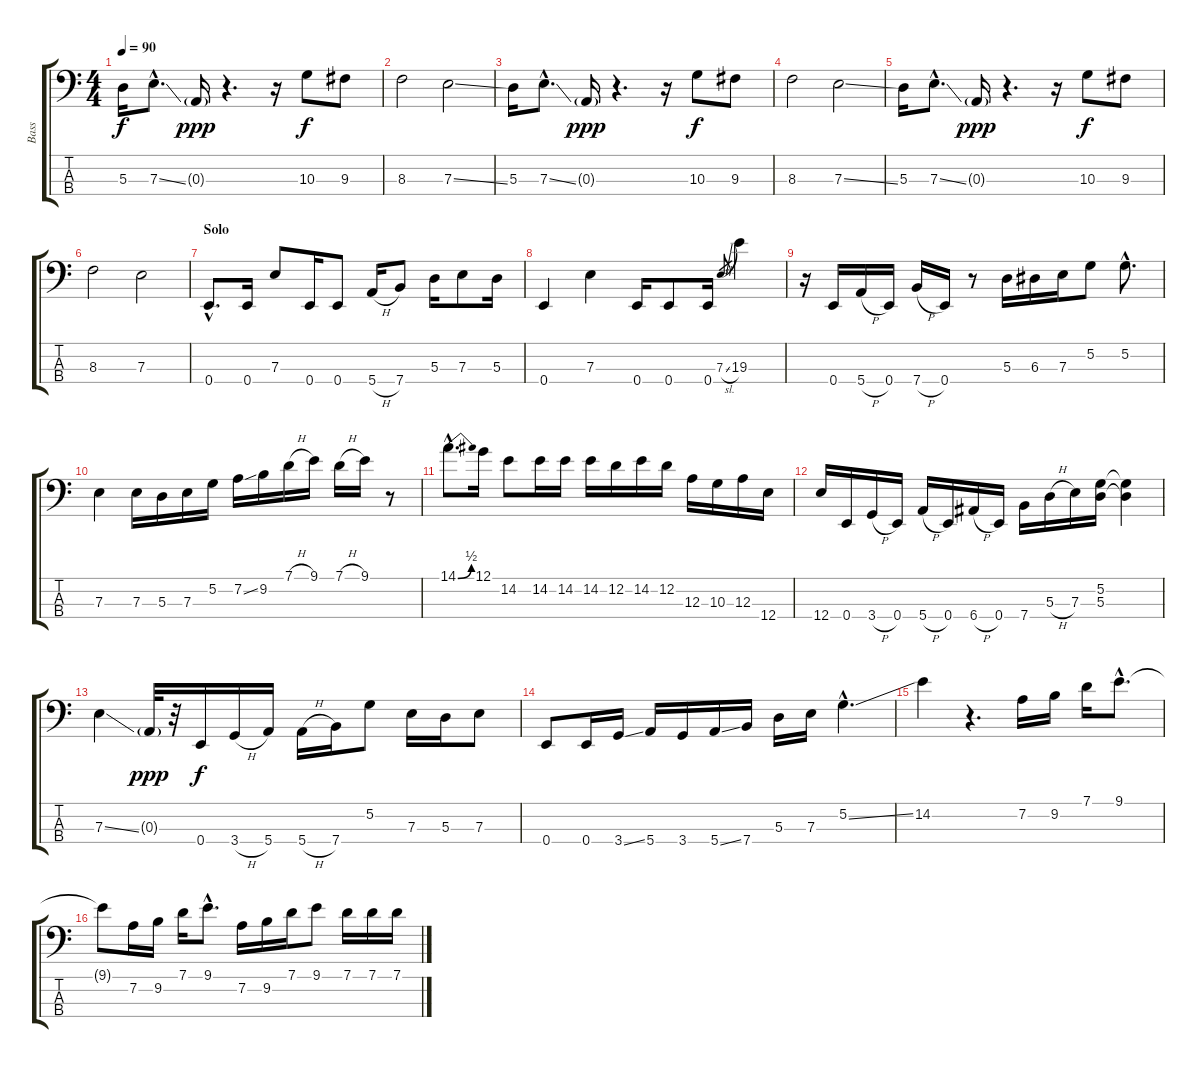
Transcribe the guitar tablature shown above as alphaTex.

\track ("Bass" "Bass") {instrument electricbasspick}
\staff {score tabs}
\tuning (G2 D2 A1 E1) {hide}
\ts (4 4)
\tempo 90
\clef f4
\ks c
5.3.16{dy f} 7.3{ss hac}.8{d} 0.3{g}.16{dy ppp} r.4{d} r.16 10.3.8{dy f} 9.3.8 |
8.3.2 7.3{ss}.2 |
5.3.16 7.3{ss hac}.8{d} 0.3{g}.16{dy ppp} r.4{d} r.16 10.3.8{dy f} 9.3.8 |
8.3.2 7.3{ss}.2 |
5.3.16 7.3{ss hac}.8{d} 0.3{g}.16{dy ppp} r.4{d} r.16 10.3.8{dy f} 9.3.8 |
8.3.2 7.3.2 |
\section ("" "Solo")
0.4{hac}.8{d} 0.4.16 7.3.8 0.4.16 0.4.8 5.4{h}.16 7.4.8 5.3.16 7.3.8 5.3.16 |
0.4.4 7.3.4 0.4.16 0.4.8 0.4.16 7.3{sl}.8{gr} 19.3.4 |
r.16 0.4.16 5.4{h}.16 0.4.16 7.4{h}.16 0.4.16 r.8 5.3.16 6.3.16 7.3.16 5.2.8 5.2{hac}.8{d} |
7.3.4 7.3.16 5.3.16 7.3.16 5.2.16 7.2{ss}.16 9.2.16 7.1{h}.16 9.1.16 7.1{h}.16 9.1.16 r.8 |
14.1{be (bend 0 0 60 2) hac}.8{d} 12.1.16 14.2.8 14.2.16 14.2.16 14.2.16 12.2.16 14.2.16 12.2.16 12.3.16 10.3.16 12.3.16 12.4.16 |
12.4.16 0.4.16 3.4{h}.16 0.4.16 5.4{h}.16 0.4.16 6.4{h}.16 0.4.16 7.4.16 5.3{h}.16 7.3.16 (5.2 5.3).16 (5.2{t} 5.3{t}).4 |
7.3{ss}.4 0.3{g}.32{dy ppp} r.32 0.4.16{dy f} 3.4{h}.16 5.4.16 5.4{h}.16 7.4.16 5.2.8 7.3.16 5.3.16 7.3.8 |
0.4.8 0.4.16 3.4{ss}.16 5.4.16 3.4.16 5.4{ss}.16 7.4.16 5.3.16 7.3.16 5.2{ss hac}.4{d} |
14.2.4 r.4{d} 7.2.16 9.2.16 7.1.16 9.1{hac}.8{d} |
9.1{t}.8 7.2.16 9.2.16 7.1.16 9.1{hac}.8{d} 7.2.16 9.2.16 7.1.16 9.1.8 7.1.16 7.1.16 7.1.16
